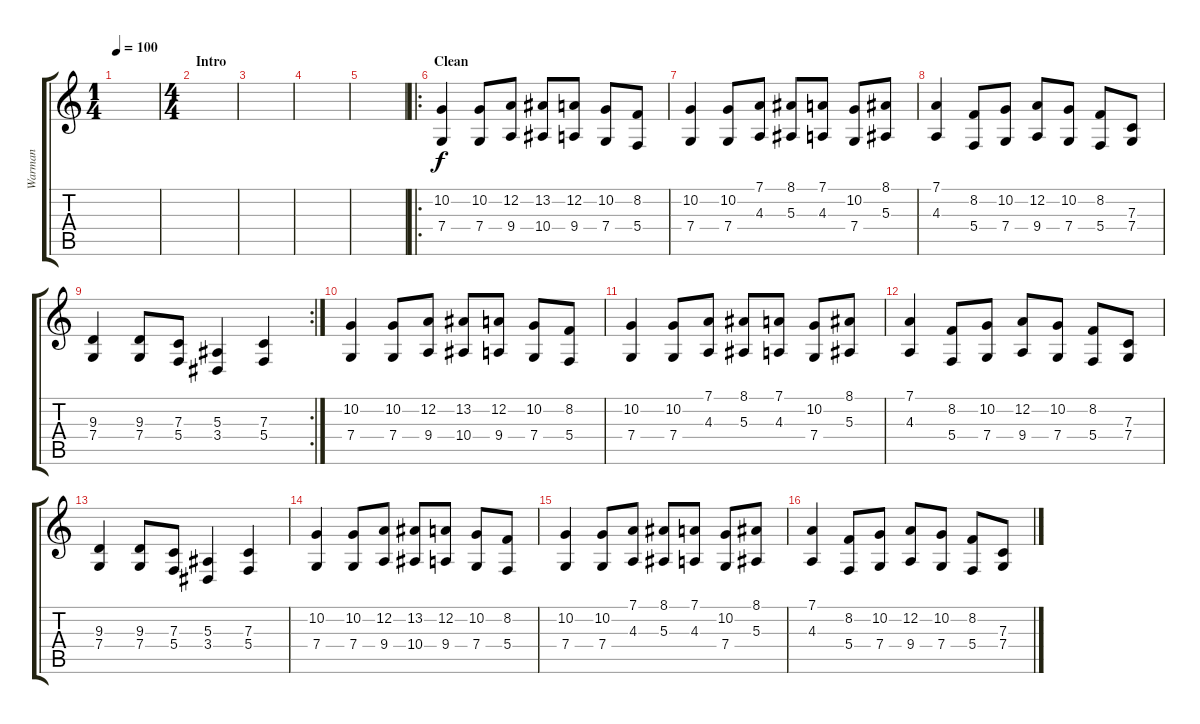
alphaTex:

\track ("Warman" "Warman") {instrument choiraahs}
\staff {score tabs}
\tuning (D4 A3 F3 C3 G2 D2) {hide}
\ts (1 4)
\tempo 100
\clef g2
\ks c
|
\ts (4 4)
\section ("" "Intro")
|
|
|
|
\ro
\section ("" "Clean")
(10.2 7.4).4 (10.2 7.4).8 (12.2 9.4).8 (13.2 10.4).8 (12.2 9.4).8 (10.2 7.4).8 (8.2 5.4).8 |
(10.2 7.4).4 (10.2 7.4).8 (7.1 4.3).8 (8.1 5.3).8 (7.1 4.3).8 (10.2 7.4).8 (8.1 5.3).8 |
(7.1 4.3).4 (8.2 5.4).8 (10.2 7.4).8 (12.2 9.4).8 (10.2 7.4).8 (8.2 5.4).8 (7.3 7.4).8 |
\rc 2
(9.3 7.4).4 (9.3 7.4).8 (7.3 5.4).8 (5.3 3.4).4 (7.3 5.4).4 |
(10.2 7.4).4 (10.2 7.4).8 (12.2 9.4).8 (13.2 10.4).8 (12.2 9.4).8 (10.2 7.4).8 (8.2 5.4).8 |
(10.2 7.4).4 (10.2 7.4).8 (7.1 4.3).8 (8.1 5.3).8 (7.1 4.3).8 (10.2 7.4).8 (8.1 5.3).8 |
(7.1 4.3).4 (8.2 5.4).8 (10.2 7.4).8 (12.2 9.4).8 (10.2 7.4).8 (8.2 5.4).8 (7.3 7.4).8 |
(9.3 7.4).4 (9.3 7.4).8 (7.3 5.4).8 (5.3 3.4).4 (7.3 5.4).4 |
(10.2 7.4).4 (10.2 7.4).8 (12.2 9.4).8 (13.2 10.4).8 (12.2 9.4).8 (10.2 7.4).8 (8.2 5.4).8 |
(10.2 7.4).4 (10.2 7.4).8 (7.1 4.3).8 (8.1 5.3).8 (7.1 4.3).8 (10.2 7.4).8 (8.1 5.3).8 |
(7.1 4.3).4 (8.2 5.4).8 (10.2 7.4).8 (12.2 9.4).8 (10.2 7.4).8 (8.2 5.4).8 (7.3 7.4).8
